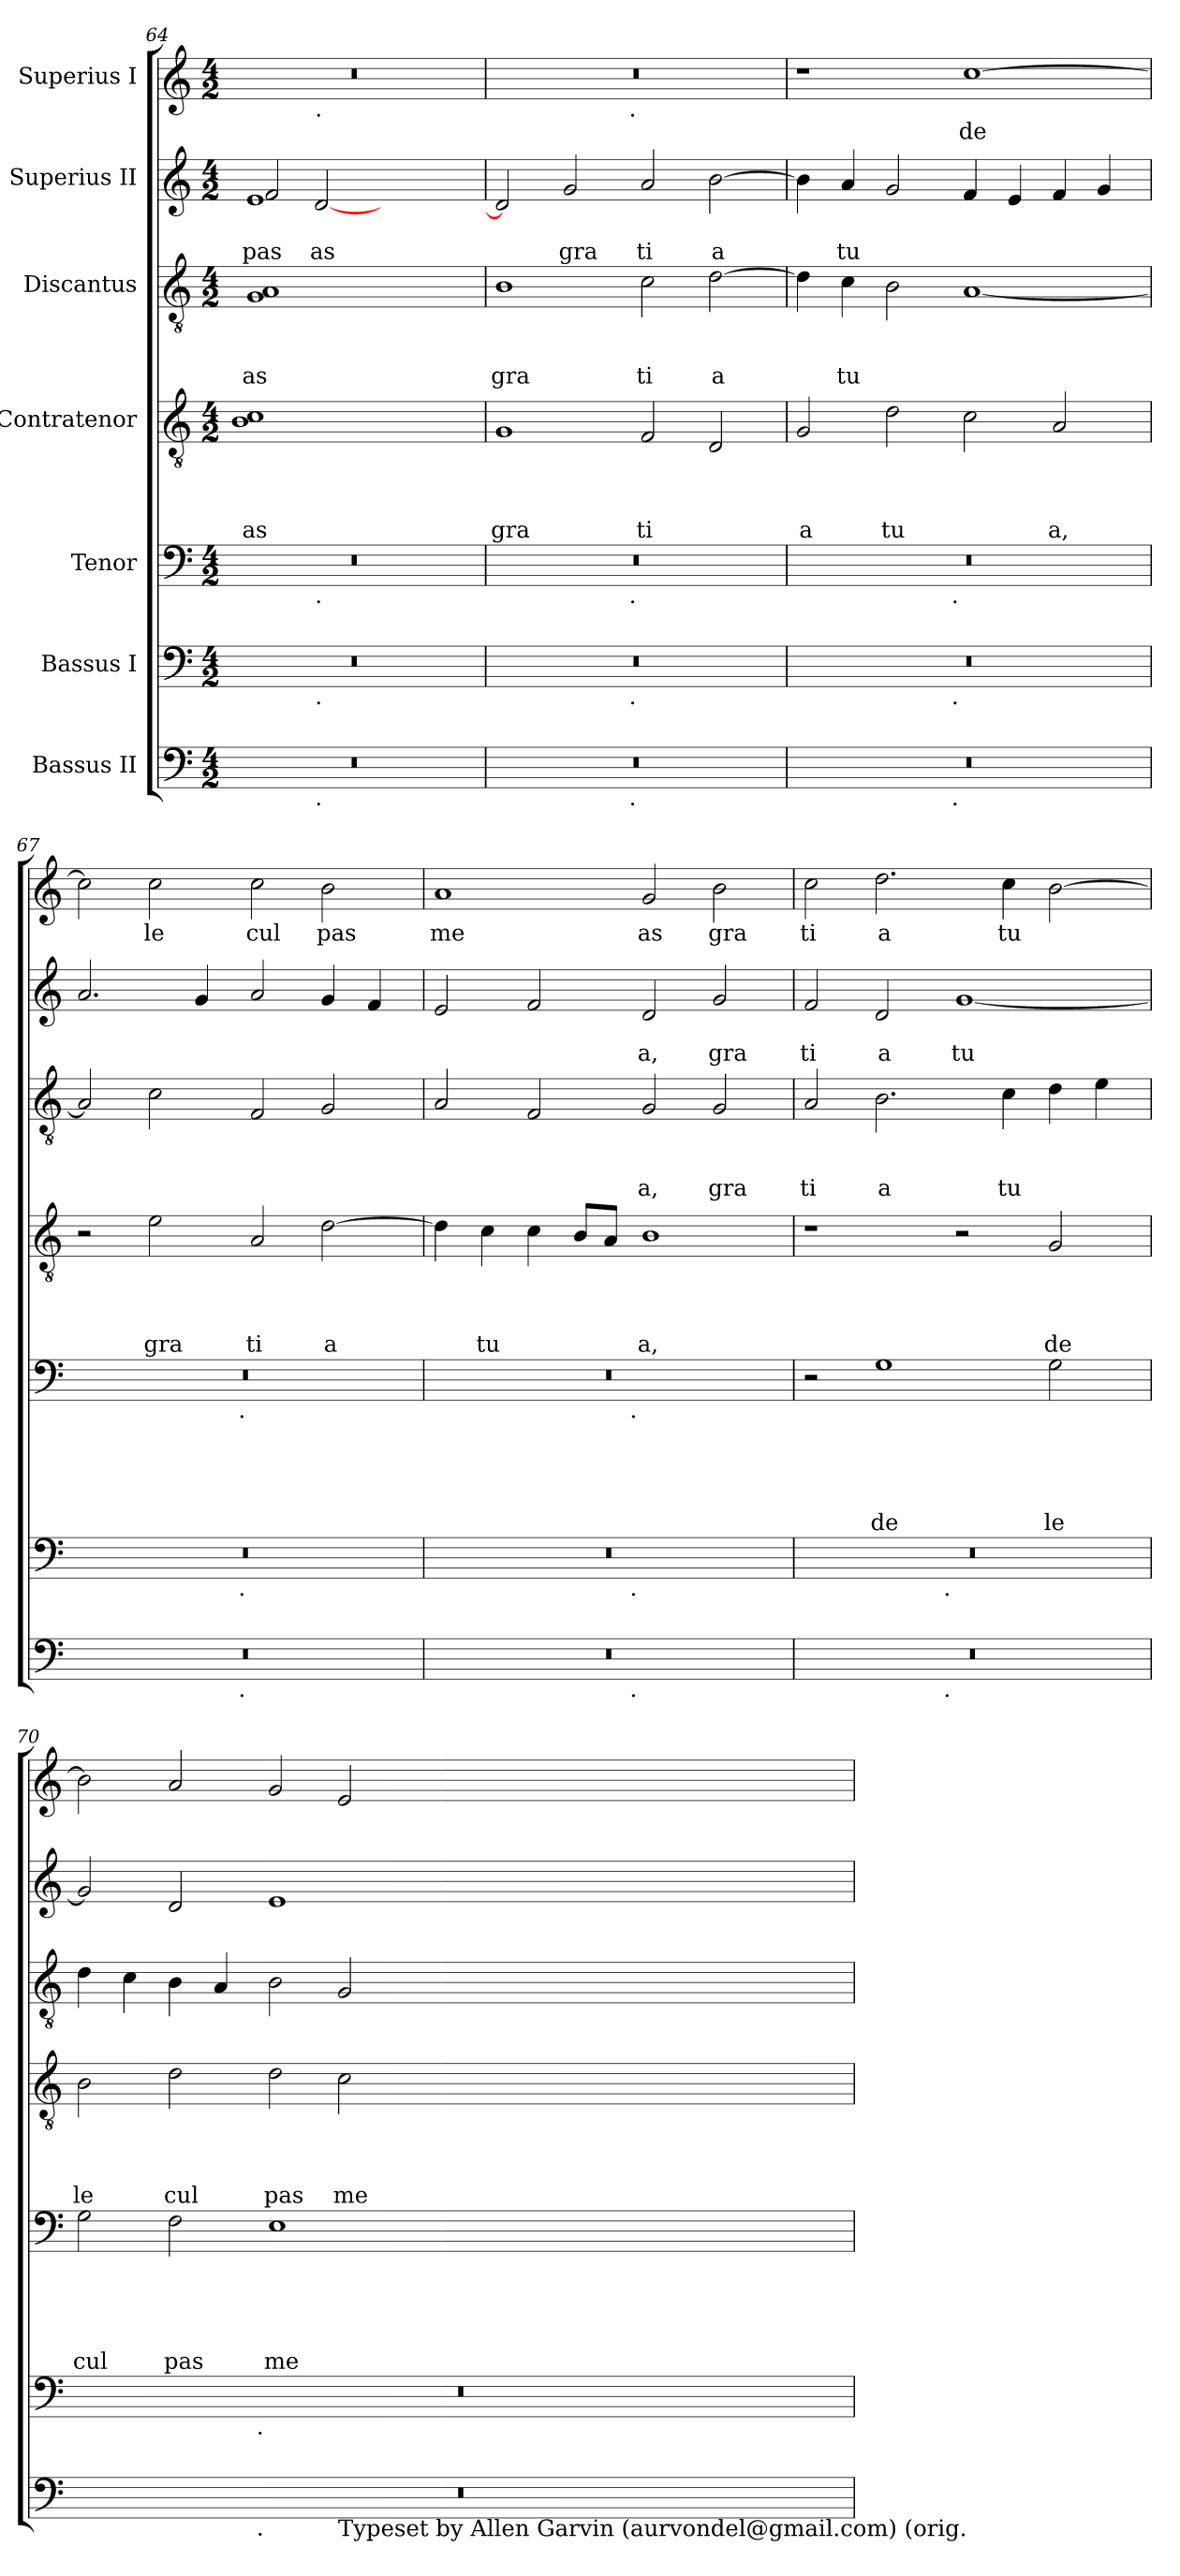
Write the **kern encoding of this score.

**kern	**kern	**kern	**text	**text	**text	**text	**text	**kern	**text	**text	**text	**text	**kern	**text	**text	**text	**kern	**text	**text	**kern	**text
*part7	*part6	*part5	*part5	*part5	*part5	*part5	*part5	*part4	*part4	*part4	*part4	*part4	*part3	*part3	*part3	*part3	*part2	*part2	*part2	*part1	*part1
*staff7	*staff6	*staff5	*staff5	*staff5	*staff5	*staff5	*staff5	*staff4	*staff4	*staff4	*staff4	*staff4	*staff3	*staff3	*staff3	*staff3	*staff2	*staff2	*staff2	*staff1	*staff1
*I"Bassus II	*I"Bassus I	*I"Tenor	*	*	*	*	*	*I"Contratenor	*	*	*	*	*I"Discantus	*	*	*	*I"Superius II	*	*	*I"Superius I	*
*clefF4	*clefF4	*clefF4	*	*	*	*	*	*clefGv2	*	*	*	*	*clefGv2	*	*	*	*clefG2	*	*	*clefG2	*
*k[]	*k[]	*k[]	*	*	*	*	*	*k[]	*	*	*	*	*k[]	*	*	*	*k[]	*	*	*k[]	*
*C:	*C:	*C:	*	*	*	*	*	*C:	*	*	*	*	*C:	*	*	*	*C:	*	*	*C:	*
*M4/2	*M4/2	*M4/2	*	*	*	*	*	*M4/2	*	*	*	*	*M4/2	*	*	*	*M4/2	*	*	*M4/2	*
=64	=64	=64	=64	=64	=64	=64	=64	=64	=64	=64	=64	=64	=64	=64	=64	=64	=64	=64	=64	=64	=64
!	!	!	!	!	!	!	!	!	!	!	!	!LO:LY:b	!	!	!	!LO:LY:b	!	!	!LO:LY:b	!	!
*	*	*	*	*	*	*	*	*	*	*	*	*	*	*	*	*	*^	*	*	*	*
!	!	!	!	!	!	!	!	!	!	!	!	!	!	!	!	!	!	!	!	!LO:LY:b	!	!
*^	*^	*^	*	*	*	*	*	*	*	*	*	*	*	*	*	*	*	*	*	*	*^	*
0r	2ryy	0r	2ryy	0r	2ryy	.	.	.	.	.	1B 1c	.	.	.	as	1G 1A	.	.	as	1e	2f/	.	pas	0r	2ryy	.
!	!	!	!	!	!	!	!	!	!	!	!	!	!	!	!	!	!	!	!	!	!	!	!	!	!LO:TX:b:t=.	!
!	!	!	!	!	!LO:TX:b:t=.	!	!	!	!	!	!	!	!	!	!	!	!	!	!	!	!	!	!	!	!	!
!	!	!	!LO:TX:b:t=.	!	!	!	!	!	!	!	!	!	!	!	!	!	!	!	!	!	!	!	!	!	!	!
!	!LO:TX:b:t=.	!	!	!	!	!	!	!	!	!	!	!	!	!	!	!	!	!	!	!	!	!	!	!	!	!
!	!	!	!	!	!	!	!	!	!	!	!	!	!	!	!	!	!	!	!	!	!	!	!LO:LY:b	!	!	!
.	1.ryy	.	1.ryy	.	1.ryy	.	.	.	.	.	.	.	.	.	.	.	.	.	.	.	[<2d/	.	as	.	1.ryy	.
.	.	.	.	.	.	.	.	.	.	.	1ryy	.	.	.	.	1ryy	.	.	.	1ryy	1ryy	.	.	.	.	.
=65	=65	=65	=65	=65	=65	=65	=65	=65	=65	=65	=65	=65	=65	=65	=65	=65	=65	=65	=65	=65	=65	=65	=65	=65	=65	=65
!	!	!	!	!	!	!	!	!	!	!	!	!	!	!	!LO:LY:b	!	!	!	!LO:LY:b	!	!	!	!	!	!	!
*	*	*	*	*	*	*	*	*	*	*	*	*	*	*	*	*	*	*	*	*v	*v	*	*	*	*	*
0r	2ryy	0r	2ryy	0r	2ryy	.	.	.	.	.	1G	.	.	.	gra	1B	.	.	gra	2d/]	.	.	0r	2ryy	.
!	!	!	!	!	!	!	!	!	!	!	!	!	!	!	!	!	!	!	!	!	!	!LO:LY:b	!	!	!
.	4...ryy	.	4...ryy	.	4...ryy	.	.	.	.	.	.	.	.	.	.	.	.	.	.	2g/	.	gra	.	4...ryy	.
!	!	!	!	!	!	!	!	!	!	!	!	!	!	!	!	!	!	!	!	!	!	!	!	!LO:TX:b:t=.	!
!	!	!	!	!	!LO:TX:b:t=.	!	!	!	!	!	!	!	!	!	!	!	!	!	!	!	!	!	!	!	!
!	!	!	!LO:TX:b:t=.	!	!	!	!	!	!	!	!	!	!	!	!	!	!	!	!	!	!	!	!	!	!
!	!LO:TX:b:t=.	!	!	!	!	!	!	!	!	!	!	!	!	!	!	!	!	!	!	!	!	!	!	!	!
.	1ryy	.	1ryy	.	1ryy	.	.	.	.	.	.	.	.	.	.	.	.	.	.	.	.	.	.	1ryy	.
!	!	!	!	!	!	!	!	!	!	!	!	!	!	!	!LO:LY:b	!	!	!	!LO:LY:b	!	!	!LO:LY:b	!	!	!
.	.	.	.	.	.	.	.	.	.	.	2F/	.	.	.	ti	2c\	.	.	ti	2a/	.	ti	.	.	.
!	!	!	!	!	!	!	!	!	!	!	!	!	!	!	!	!	!	!	!LO:LY:b	!	!	!LO:LY:b	!	!	!
.	.	.	.	.	.	.	.	.	.	.	2D/	.	.	.	.	[>2d\	.	.	a	[>2b\	.	a	.	.	.
.	32ryy	.	32ryy	.	32ryy	.	.	.	.	.	.	.	.	.	.	.	.	.	.	.	.	.	.	32ryy	.
=66	=66	=66	=66	=66	=66	=66	=66	=66	=66	=66	=66	=66	=66	=66	=66	=66	=66	=66	=66	=66	=66	=66	=66	=66	=66
!	!	!	!	!	!	!	!	!	!	!	!	!	!	!	!LO:LY:b	!	!	!	!	!	!	!	!	!	!
*	*	*	*	*	*	*	*	*	*	*	*	*	*	*	*	*	*	*	*	*	*	*	*v	*v	*
0r	2ryy	0r	2ryy	0r	2ryy	.	.	.	.	.	2G/	.	.	.	a	4d\]	.	.	.	4b\]	.	.	1r	.
!	!	!	!	!	!	!	!	!	!	!	!	!	!	!	!	!	!	!	!LO:LY:b	!	!	!LO:LY:b	!	!
.	.	.	.	.	.	.	.	.	.	.	.	.	.	.	.	4c\	.	.	tu	4a/	.	tu	.	.
!	!	!	!	!	!	!	!	!	!	!	!	!	!	!	!LO:LY:b	!	!	!	!	!	!	!	!	!
.	4...ryy	.	4...ryy	.	4...ryy	.	.	.	.	.	2d\	.	.	.	tu	2B\	.	.	.	2g/	.	.	.	.
!	!	!	!	!	!LO:TX:b:t=.	!	!	!	!	!	!	!	!	!	!	!	!	!	!	!	!	!	!	!
!	!	!	!LO:TX:b:t=.	!	!	!	!	!	!	!	!	!	!	!	!	!	!	!	!	!	!	!	!	!
!	!LO:TX:b:t=.	!	!	!	!	!	!	!	!	!	!	!	!	!	!	!	!	!	!	!	!	!	!	!
.	1ryy	.	1ryy	.	1ryy	.	.	.	.	.	.	.	.	.	.	.	.	.	.	.	.	.	.	.
!	!	!	!	!	!	!	!	!	!	!	!	!	!	!	!	!	!	!	!	!	!	!	!	!LO:LY:b
.	.	.	.	.	.	.	.	.	.	.	2c\	.	.	.	.	[<1A	.	.	.	4f/	.	.	[>1cc	de
.	.	.	.	.	.	.	.	.	.	.	.	.	.	.	.	.	.	.	.	4e/	.	.	.	.
!	!	!	!	!	!	!	!	!	!	!	!	!	!	!	!LO:LY:b	!	!	!	!	!	!	!	!	!
.	.	.	.	.	.	.	.	.	.	.	2A/	.	.	.	a,	.	.	.	.	4f/	.	.	.	.
.	.	.	.	.	.	.	.	.	.	.	.	.	.	.	.	.	.	.	.	4g/	.	.	.	.
.	32ryy	.	32ryy	.	32ryy	.	.	.	.	.	.	.	.	.	.	.	.	.	.	.	.	.	.	.
=67	=67	=67	=67	=67	=67	=67	=67	=67	=67	=67	=67	=67	=67	=67	=67	=67	=67	=67	=67	=67	=67	=67	=67	=67
0r	2ryy	0r	2ryy	0r	2ryy	.	.	.	.	.	2r	.	.	.	.	2A/]	.	.	.	2.a/	.	.	2cc\]	.
!	!	!	!	!	!	!	!	!	!	!	!	!	!	!	!LO:LY:b	!	!	!	!	!	!	!	!	!LO:LY:b
.	4...ryy	.	4...ryy	.	4...ryy	.	.	.	.	.	2e\	.	.	.	gra	2c\	.	.	.	.	.	.	2cc\	le
.	.	.	.	.	.	.	.	.	.	.	.	.	.	.	.	.	.	.	.	4g/	.	.	.	.
!	!	!	!	!	!LO:TX:b:t=.	!	!	!	!	!	!	!	!	!	!	!	!	!	!	!	!	!	!	!
!	!	!	!LO:TX:b:t=.	!	!	!	!	!	!	!	!	!	!	!	!	!	!	!	!	!	!	!	!	!
!	!LO:TX:b:t=.	!	!	!	!	!	!	!	!	!	!	!	!	!	!	!	!	!	!	!	!	!	!	!
.	1ryy	.	1ryy	.	1ryy	.	.	.	.	.	.	.	.	.	.	.	.	.	.	.	.	.	.	.
!	!	!	!	!	!	!	!	!	!	!	!	!	!	!	!LO:LY:b	!	!	!	!	!	!	!	!	!LO:LY:b
.	.	.	.	.	.	.	.	.	.	.	2A/	.	.	.	ti	2F/	.	.	.	2a/	.	.	2cc\	cul
!	!	!	!	!	!	!	!	!	!	!	!	!	!	!	!LO:LY:b	!	!	!	!	!	!	!	!	!LO:LY:b
.	.	.	.	.	.	.	.	.	.	.	[>2d\	.	.	.	a	2G/	.	.	.	4g/	.	.	2b\	pas
.	.	.	.	.	.	.	.	.	.	.	.	.	.	.	.	.	.	.	.	4f/	.	.	.	.
.	32ryy	.	32ryy	.	32ryy	.	.	.	.	.	.	.	.	.	.	.	.	.	.	.	.	.	.	.
=68	=68	=68	=68	=68	=68	=68	=68	=68	=68	=68	=68	=68	=68	=68	=68	=68	=68	=68	=68	=68	=68	=68	=68	=68
!	!	!	!	!	!	!	!	!	!	!	!	!	!	!	!	!	!	!	!	!	!	!	!	!LO:LY:b
0r	2ryy	0r	2ryy	0r	2ryy	.	.	.	.	.	4d\]	.	.	.	.	2A/	.	.	.	2e/	.	.	1a	me
!	!	!	!	!	!	!	!	!	!	!	!	!	!	!	!LO:LY:b	!	!	!	!	!	!	!	!	!
.	.	.	.	.	.	.	.	.	.	.	4c\	.	.	.	tu	.	.	.	.	.	.	.	.	.
.	4...ryy	.	4...ryy	.	4...ryy	.	.	.	.	.	4c\	.	.	.	.	2F/	.	.	.	2f/	.	.	.	.
.	.	.	.	.	.	.	.	.	.	.	8B/L	.	.	.	.	.	.	.	.	.	.	.	.	.
.	.	.	.	.	.	.	.	.	.	.	8A/J	.	.	.	.	.	.	.	.	.	.	.	.	.
!	!	!	!	!	!LO:TX:b:t=.	!	!	!	!	!	!	!	!	!	!	!	!	!	!	!	!	!	!	!
!	!	!	!LO:TX:b:t=.	!	!	!	!	!	!	!	!	!	!	!	!	!	!	!	!	!	!	!	!	!
!	!LO:TX:b:t=.	!	!	!	!	!	!	!	!	!	!	!	!	!	!	!	!	!	!	!	!	!	!	!
.	1ryy	.	1ryy	.	1ryy	.	.	.	.	.	.	.	.	.	.	.	.	.	.	.	.	.	.	.
!	!	!	!	!	!	!	!	!	!	!	!	!	!	!	!LO:LY:b	!	!	!	!LO:LY:b	!	!	!LO:LY:b	!	!LO:LY:b
.	.	.	.	.	.	.	.	.	.	.	1B	.	.	.	a,	2G/	.	.	a,	2d/	.	a,	2g/	as
!	!	!	!	!	!	!	!	!	!	!	!	!	!	!	!	!	!	!	!LO:LY:b	!	!	!LO:LY:b	!	!LO:LY:b
.	.	.	.	.	.	.	.	.	.	.	.	.	.	.	.	2G/	.	.	gra	2g/	.	gra	2b\	gra
.	32ryy	.	32ryy	.	32ryy	.	.	.	.	.	.	.	.	.	.	.	.	.	.	.	.	.	.	.
=69	=69	=69	=69	=69	=69	=69	=69	=69	=69	=69	=69	=69	=69	=69	=69	=69	=69	=69	=69	=69	=69	=69	=69	=69
!	!	!	!	!	!	!	!	!	!	!	!	!	!	!	!	!	!	!	!LO:LY:b	!	!	!LO:LY:b	!	!LO:LY:b
*	*	*	*	*v	*v	*	*	*	*	*	*	*	*	*	*	*	*	*	*	*	*	*	*	*
0r	2ryy	0r	2ryy	2r	.	.	.	.	.	1r	.	.	.	.	2A/	.	.	ti	2f/	.	ti	2cc\	ti
!	!	!	!	!	!	!	!	!	!LO:LY:b	!	!	!	!	!	!	!	!	!LO:LY:b	!	!	!LO:LY:b	!	!LO:LY:b
.	4...ryy	.	4...ryy	1G	.	.	.	.	de	.	.	.	.	.	2.B\	.	.	a	2d/	.	a	2.dd\	a
!	!	!	!LO:TX:b:t=.	!	!	!	!	!	!	!	!	!	!	!	!	!	!	!	!	!	!	!	!
!	!LO:TX:b:t=.	!	!	!	!	!	!	!	!	!	!	!	!	!	!	!	!	!	!	!	!	!	!
.	1ryy	.	1ryy	.	.	.	.	.	.	.	.	.	.	.	.	.	.	.	.	.	.	.	.
!	!	!	!	!	!	!	!	!	!	!	!	!	!	!	!	!	!	!	!	!	!LO:LY:b	!	!
.	.	.	.	.	.	.	.	.	.	2r	.	.	.	.	.	.	.	.	[<1g	.	tu	.	.
!	!	!	!	!	!	!	!	!	!	!	!	!	!	!	!	!	!	!LO:LY:b	!	!	!	!	!LO:LY:b
.	.	.	.	.	.	.	.	.	.	.	.	.	.	.	4c\	.	.	tu	.	.	.	4cc\	tu
!	!	!	!	!	!	!	!	!	!LO:LY:b	!	!	!	!	!LO:LY:b	!	!	!	!	!	!	!	!	!
.	.	.	.	2G\	.	.	.	.	le	2G/	.	.	.	de	4d\	.	.	.	.	.	.	[<2b\	.
.	.	.	.	.	.	.	.	.	.	.	.	.	.	.	4e\	.	.	.	.	.	.	.	.
.	32ryy	.	32ryy	.	.	.	.	.	.	.	.	.	.	.	.	.	.	.	.	.	.	.	.
!!LO:LB:g=z
=70	=70	=70	=70	=70	=70	=70	=70	=70	=70	=70	=70	=70	=70	=70	=70	=70	=70	=70	=70	=70	=70	=70	=70
!	!	!	!	!	!	!	!	!	!LO:LY:b	!	!	!	!	!LO:LY:b	!	!	!	!	!	!	!	!	!
*	*^	*	*	*	*	*	*	*	*	*	*	*	*	*	*	*	*	*	*	*	*	*	*
0r	2ryy	1.ryy	0r	2ryy	2G\	.	.	.	.	cul	2B\	.	.	.	le	4d\	.	.	.	2g/]	.	.	2b\]	.
.	.	.	.	.	.	.	.	.	.	.	.	.	.	.	.	4c\	.	.	.	.	.	.	.	.
!	!	!	!	!	!	!	!	!	!	!LO:LY:b	!	!	!	!	!LO:LY:b	!	!	!	!	!	!	!	!	!
.	4...ryy	.	.	4...ryy	2F\	.	.	.	.	pas	2d\	.	.	.	cul	4B\	.	.	.	2d/	.	.	2a/	.
.	.	.	.	.	.	.	.	.	.	.	.	.	.	.	.	4A/	.	.	.	.	.	.	.	.
!	!	!	!	!LO:TX:b:t=.	!	!	!	!	!	!	!	!	!	!	!	!	!	!	!	!	!	!	!	!
!	!LO:TX:b:t=.	!	!	!	!	!	!	!	!	!	!	!	!	!	!	!	!	!	!	!	!	!	!	!
.	1ryy	.	.	1ryy	.	.	.	.	.	.	.	.	.	.	.	.	.	.	.	.	.	.	.	.
!	!	!	!	!	!	!	!	!	!	!LO:LY:b	!	!	!	!	!LO:LY:b	!	!	!	!	!	!	!	!	!
.	.	.	.	.	1E	.	.	.	.	me	2d\	.	.	.	pas	2B\	.	.	.	1e	.	.	2g/	.
!	!	!LO:TX:b:t=Typeset by Allen Garvin (aurvondel@gmail.com) (orig.	!	!	!	!	!	!	!	!	!	!	!	!	!	!	!	!	!	!	!	!	!	!
!	!	!	!	!	!	!	!	!	!	!	!	!	!	!	!LO:LY:b	!	!	!	!	!	!	!	!	!
.	.	2ryy	.	.	.	.	.	.	.	.	2c\	.	.	.	me	2G/	.	.	.	.	.	.	2e/	.
.	32ryy	.	.	32ryy	.	.	.	.	.	.	.	.	.	.	.	.	.	.	.	.	.	.	.	.
*v	*v	*v	*	*	*	*	*	*	*	*	*	*	*	*	*	*	*	*	*	*	*	*	*	*
*	*v	*v	*	*	*	*	*	*	*	*	*	*	*	*	*	*	*	*	*	*	*	*
=	=	=	=	=	=	=	=	=	=	=	=	=	=	=	=	=	=	=	=	=	=
*-	*-	*-	*-	*-	*-	*-	*-	*-	*-	*-	*-	*-	*-	*-	*-	*-	*-	*-	*-	*-	*-
